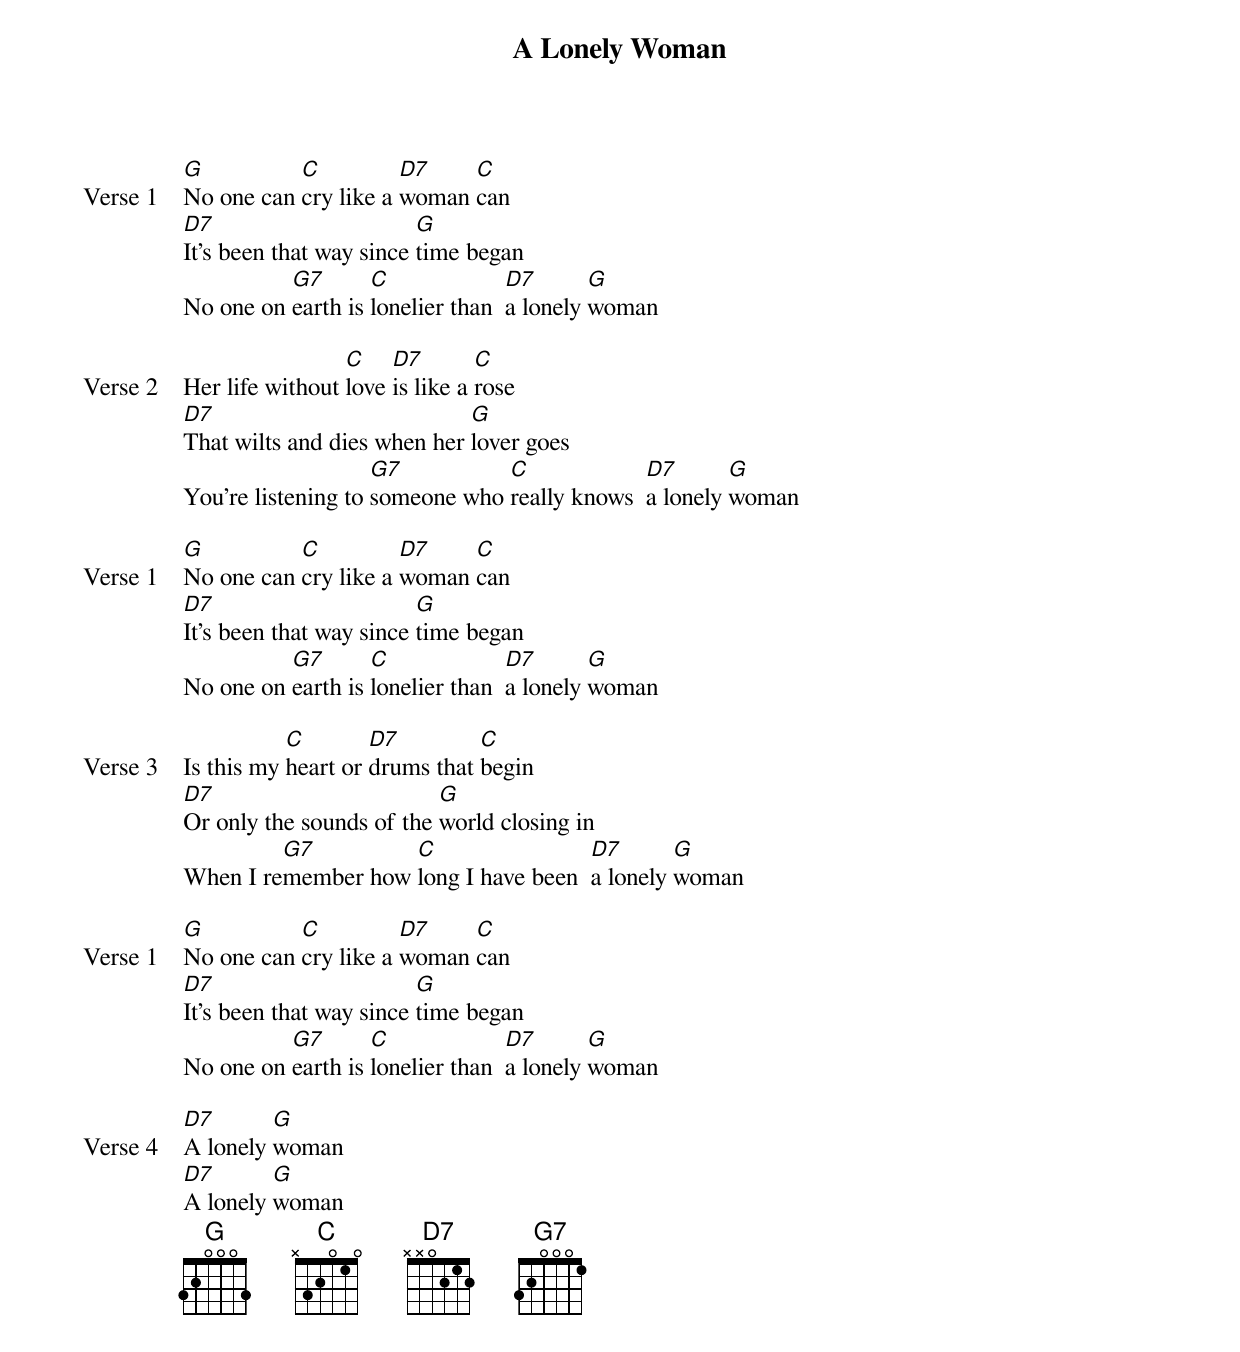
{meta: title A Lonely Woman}
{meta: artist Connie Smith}
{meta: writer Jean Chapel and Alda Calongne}

{start_of_verse: Verse 1}
[G]No one can [C]cry like a [D7]woman [C]can
[D7]It's been that way since [G]time began
No one on [G7]earth is [C]lonelier than  [D7]a lonely [G]woman
{end_of_verse}

{start_of_verse: Verse 2}
Her life without [C]love [D7]is like a [C]rose
[D7]That wilts and dies when her [G]lover goes
You're listening to [G7]someone who [C]really knows  [D7]a lonely [G]woman
{end_of_verse}

{start_of_verse: Verse 1}
[G]No one can [C]cry like a [D7]woman [C]can
[D7]It's been that way since [G]time began
No one on [G7]earth is [C]lonelier than  [D7]a lonely [G]woman
{end_of_verse}

{start_of_verse: Verse 3}
Is this my [C]heart or [D7]drums that [C]begin
[D7]Or only the sounds of the [G]world closing in
When I re[G7]member how [C]long I have been  [D7]a lonely [G]woman
{end_of_verse}

{start_of_verse: Verse 1}
[G]No one can [C]cry like a [D7]woman [C]can
[D7]It's been that way since [G]time began
No one on [G7]earth is [C]lonelier than  [D7]a lonely [G]woman
{end_of_verse}

{start_of_verse: Verse 4}
[D7]A lonely [G]woman
[D7]A lonely [G]woman
{end_of_verse}
